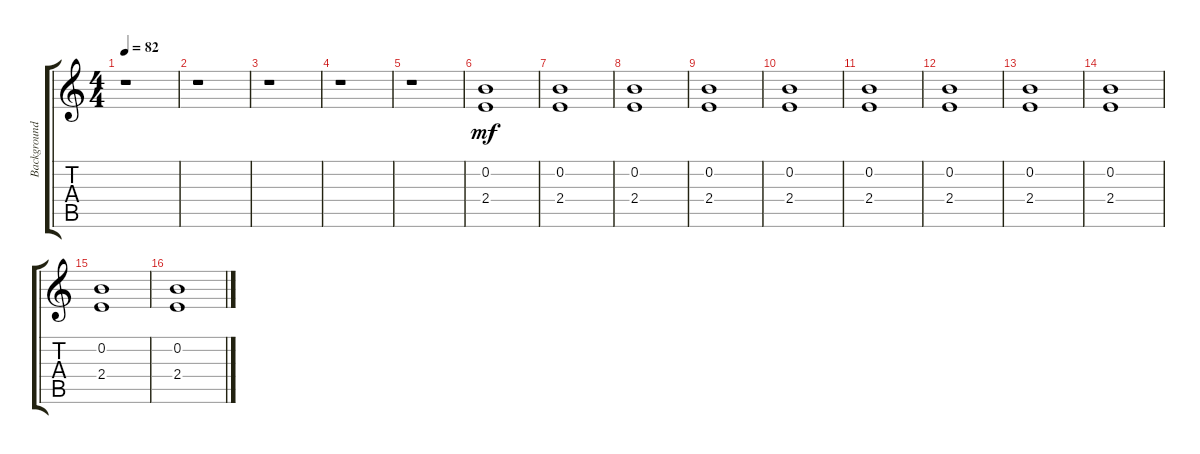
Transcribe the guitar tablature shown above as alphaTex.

\track ("Background Clean Guitar" "Background") {instrument electricguitarjazz}
\staff {score tabs}
\tuning (E4 B3 G3 D3 A2 D2) {hide}
\ts (4 4)
\tempo 82
\clef g2
\ks c
r.1{dy mf instrument electricguitarjazz} |
r.1 |
r.1 |
r.1 |
r.1 |
(0.2 2.4).1 |
(0.2 2.4).1 |
(0.2 2.4).1 |
(0.2 2.4).1 |
(0.2 2.4).1 |
(0.2 2.4).1 |
(0.2 2.4).1 |
(0.2 2.4).1 |
(0.2 2.4).1 |
(0.2 2.4).1 |
(0.2 2.4).1
